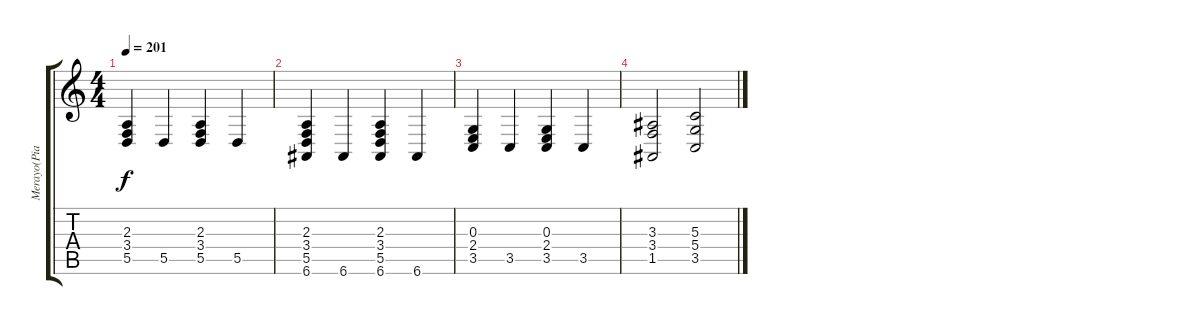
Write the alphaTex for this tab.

\track ("Merayo(Piano)" "Merayo(Pia") {instrument acousticgrandpiano}
\staff {score tabs}
\tuning (E4 B3 G3 D3 A2 E2) {hide}
\ts (4 4)
\tempo 201
\clef g2
\ks c
(2.3 3.4 5.5).4{dy f} 5.5.4 (2.3 3.4 5.5).4 5.5.4 |
(2.3 3.4 5.5 6.6).4 6.6.4 (2.3 3.4 5.5 6.6).4 6.6.4 |
(0.3 2.4 3.5).4 3.5.4 (0.3 2.4 3.5).4 3.5.4 |
(3.3 3.4 1.5).2 (5.3 5.4 3.5).2
